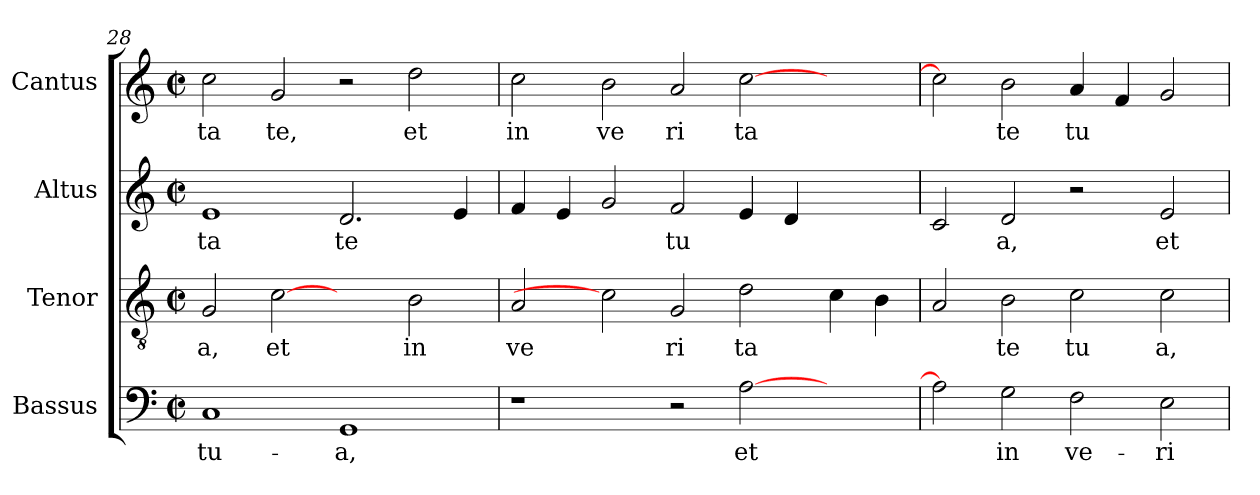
**kern	**text	**kern	**text	**kern	**text	**kern	**text
*part4	*part4	*part3	*part3	*part2	*part2	*part1	*part1
*staff4	*staff4	*staff3	*staff3	*staff2	*staff2	*staff1	*staff1
*I"Bassus	*	*I"Tenor	*	*I"Altus	*	*I"Cantus	*
*clefF4	*	*clefGv2	*	*clefG2	*	*clefG2	*
*k[]	*	*k[]	*	*k[]	*	*k[]	*
*C:	*	*C:	*	*C:	*	*C:	*
*M2/2	*	*M2/2	*	*M2/2	*	*M2/2	*
*met(c|)	*	*met(c|)	*	*met(c|)	*	*met(c|)	*
=28	=28	=28	=28	=28	=28	=28	=28
!	!LO:LY:b:cj	!	!LO:LY:b:cj	!	!LO:LY:b:cj	!	!LO:LY:b:cj
1C	tu-	2G/	a,	1e	ta	2cc\	ta
!	!	!	!LO:LY:b:cj	!	!	!	!LO:LY:b:cj
.	.	[2c	et	.	.	2g/	te,
!	!LO:LY:b:cj	!	!	!	!LO:LY:b:cj	!	!
1GG	-a,	2ryy	.	2.d/	te	2r	.
!	!	!	!LO:LY:b:cj	!	!	!	!LO:LY:b:cj
.	.	2B\	in	.	.	2dd\	et
!	!	!	!	!	!LO:LY:b:cj	!	!
.	.	.	.	4e/	.	.	.
=29	=29	=29	=29	=29	=29	=29	=29
!	!	!	!LO:LY:b:cj	!	!LO:LY:b:cj	!	!LO:LY:b:cj
1r	.	2A/	ve	4f/	.	2cc\	in
!	!	!	!	!	!LO:LY:b:cj	!	!
.	.	.	.	4e/	.	.	.
!	!	!	!	!	!LO:LY:b:cj	!	!LO:LY:b:cj
.	.	2c]	.	2g/	.	2b\	ve
!	!	!	!LO:LY:b:cj	!	!LO:LY:b:cj	!	!LO:LY:b:cj
2r	.	2G/	ri	2f/	tu	2a/	ri
!	!LO:LY:b:cj	!	!LO:LY:b:cj	!	!LO:LY:b:cj	!	!LO:LY:b:cj
[>2A\	et	2d\	ta	4e/	.	[>2cc\	ta
!	!	!	!	!	!LO:LY:b:cj	!	!
.	.	.	.	4d/	.	.	.
!	!	!	!LO:LY:b:cj	!	!	!	!
2ryy	.	4c\	.	2ryy	.	2ryy	.
!	!	!	!LO:LY:b:cj	!	!	!	!
.	.	4B\	.	.	.	.	.
=30	=30	=30	=30	=30	=30	=30	=30
!	!LO:LY:b:cj	!	!LO:LY:b:cj	!	!LO:LY:b:cj	!	!LO:LY:b:cj
2A\]	.	2A/	.	2c/	.	2cc\]	.
!	!LO:LY:b:cj	!	!LO:LY:b:cj	!	!LO:LY:b:cj	!	!LO:LY:b:cj
2G\	in	2B\	te	2d/	a,	2b\	te
!	!LO:LY:b:cj	!	!LO:LY:b:cj	!	!	!	!LO:LY:b:cj
2F\	ve-	2c\	tu	2r	.	4a/	tu
!	!	!	!	!	!	!	!LO:LY:b:cj
.	.	.	.	.	.	4f/	.
!	!LO:LY:b:cj	!	!LO:LY:b:cj	!	!LO:LY:b:cj	!	!LO:LY:b:cj
2E\	-ri-	2c\	a,	2e/	et	2g/	.
=	=	=	=	=	=	=	=
*-	*-	*-	*-	*-	*-	*-	*-
